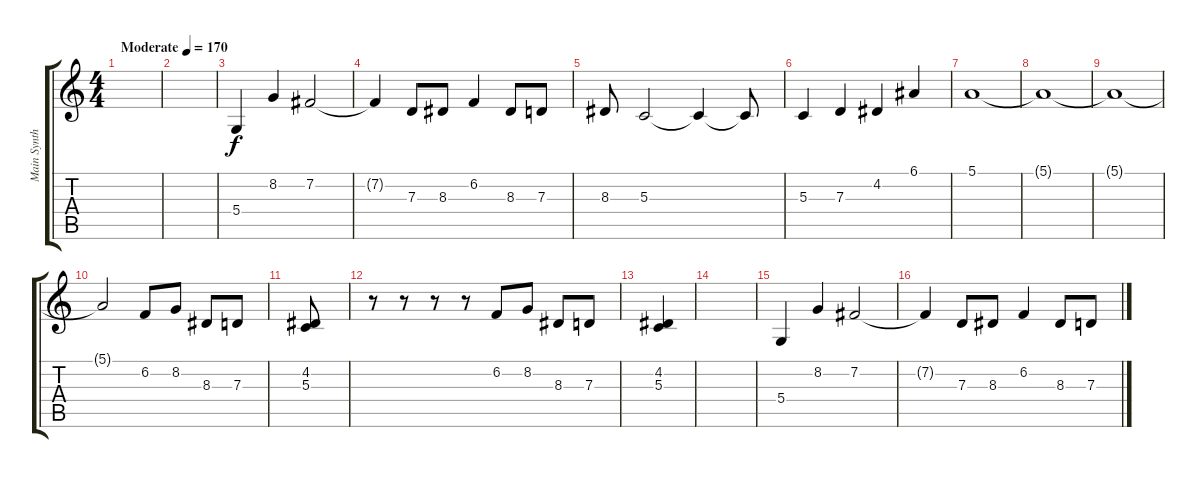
\track ("Main Synth" "Main Synth") {instrument stringensemble1}
\staff {score tabs}
\tuning (E4 B3 G3 D3 A2 E2) {hide}
\ts (4 4)
\tempo (170 "Moderate")
\clef g2
\ks c
|
|
5.4.4 8.2.4 7.2.2 |
7.2{t}.4 7.3.8 8.3.8 6.2.4 8.3.8 7.3.8 |
8.3.8 5.3.2 5.3{t}.4 5.3{t}.8 |
5.3.4 7.3.4 4.2.4 6.1.4 |
5.1.1 |
5.1{t}.1 |
5.1{t}.1 |
5.1{t}.2 6.2.8 8.2.8 8.3.8 7.3.8 |
(4.2 5.3).8 |
r.8 r.8 r.8 r.8 6.2.8 8.2.8 8.3.8 7.3.8 |
(4.2 5.3).4 |
|
5.4.4 8.2.4 7.2.2 |
7.2{t}.4 7.3.8 8.3.8 6.2.4 8.3.8 7.3.8
